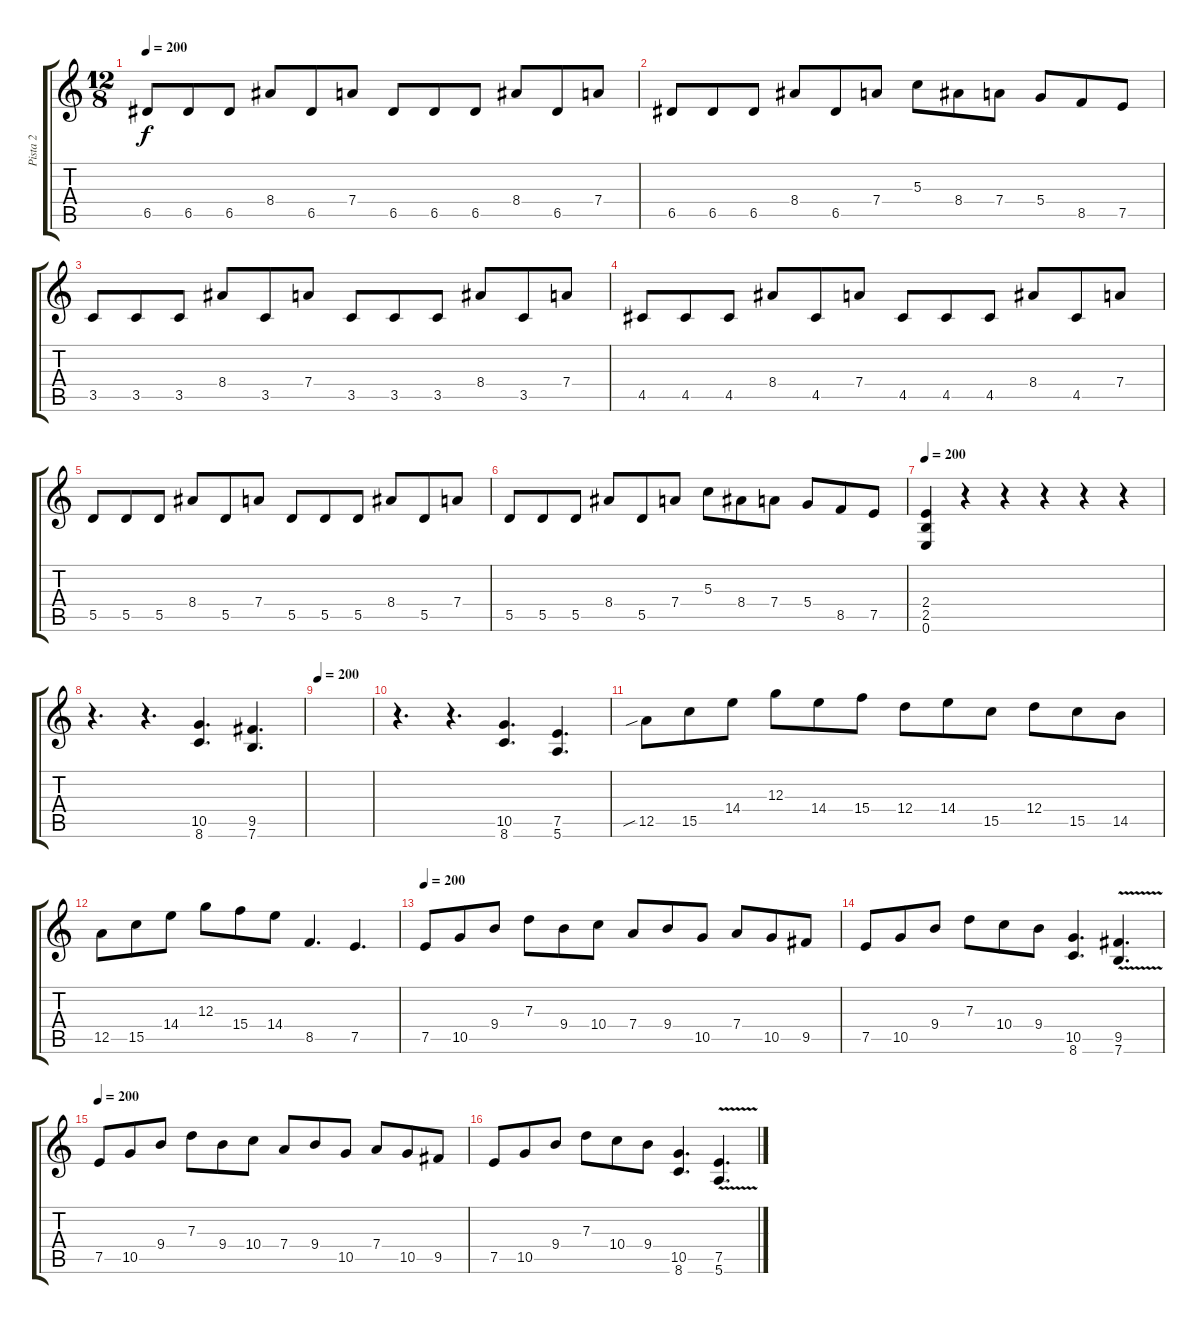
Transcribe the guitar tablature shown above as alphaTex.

\track ("Pista 2" "Pista 2") {instrument overdrivenguitar}
\staff {score tabs}
\tuning (E4 B3 G3 D3 A2 E2) {hide}
\ts (12 8)
\tempo 200
\clef g2
\ks c
6.5.8{dy f} 6.5.8 6.5.8 8.4.8 6.5.8 7.4.8 6.5.8 6.5.8 6.5.8 8.4.8 6.5.8 7.4.8 |
6.5.8 6.5.8 6.5.8 8.4.8 6.5.8 7.4.8 5.3.8 8.4.8 7.4.8 5.4.8 8.5.8 7.5.8 |
3.5.8 3.5.8 3.5.8 8.4.8 3.5.8 7.4.8 3.5.8 3.5.8 3.5.8 8.4.8 3.5.8 7.4.8 |
4.5.8 4.5.8 4.5.8 8.4.8 4.5.8 7.4.8 4.5.8 4.5.8 4.5.8 8.4.8 4.5.8 7.4.8 |
5.5.8 5.5.8 5.5.8 8.4.8 5.5.8 7.4.8 5.5.8 5.5.8 5.5.8 8.4.8 5.5.8 7.4.8 |
5.5.8 5.5.8 5.5.8 8.4.8 5.5.8 7.4.8 5.3.8 8.4.8 7.4.8 5.4.8 8.5.8 7.5.8 |
\tempo 200
(2.4 2.5 0.6).4 r.4 r.4 r.4 r.4 r.4 |
r.4{d} r.4{d} (10.5 8.6).4{d} (9.5 7.6).4{d} |
\tempo 200
|
r.4{d} r.4{d} (10.5 8.6).4{d} (7.5 5.6).4{d} |
12.5{sib}.8 15.5.8 14.4.8 12.3.8 14.4.8 15.4.8 12.4.8 14.4.8 15.5.8 12.4.8 15.5.8 14.5.8 |
12.5.8 15.5.8 14.4.8 12.3.8 15.4.8 14.4.8 8.5.4{d} 7.5.4{d} |
\tempo 200
7.5.8 10.5.8 9.4.8 7.3.8 9.4.8 10.4.8 7.4.8 9.4.8 10.5.8 7.4.8 10.5.8 9.5.8 |
7.5.8 10.5.8 9.4.8 7.3.8 10.4.8 9.4.8 (10.5 8.6).4{d} (9.5 7.6{v}).4{d} |
\tempo 200
7.5.8 10.5.8 9.4.8 7.3.8 9.4.8 10.4.8 7.4.8 9.4.8 10.5.8 7.4.8 10.5.8 9.5.8 |
7.5.8 10.5.8 9.4.8 7.3.8 10.4.8 9.4.8 (10.5 8.6).4{d} (7.5 5.6{v}).4{d}
